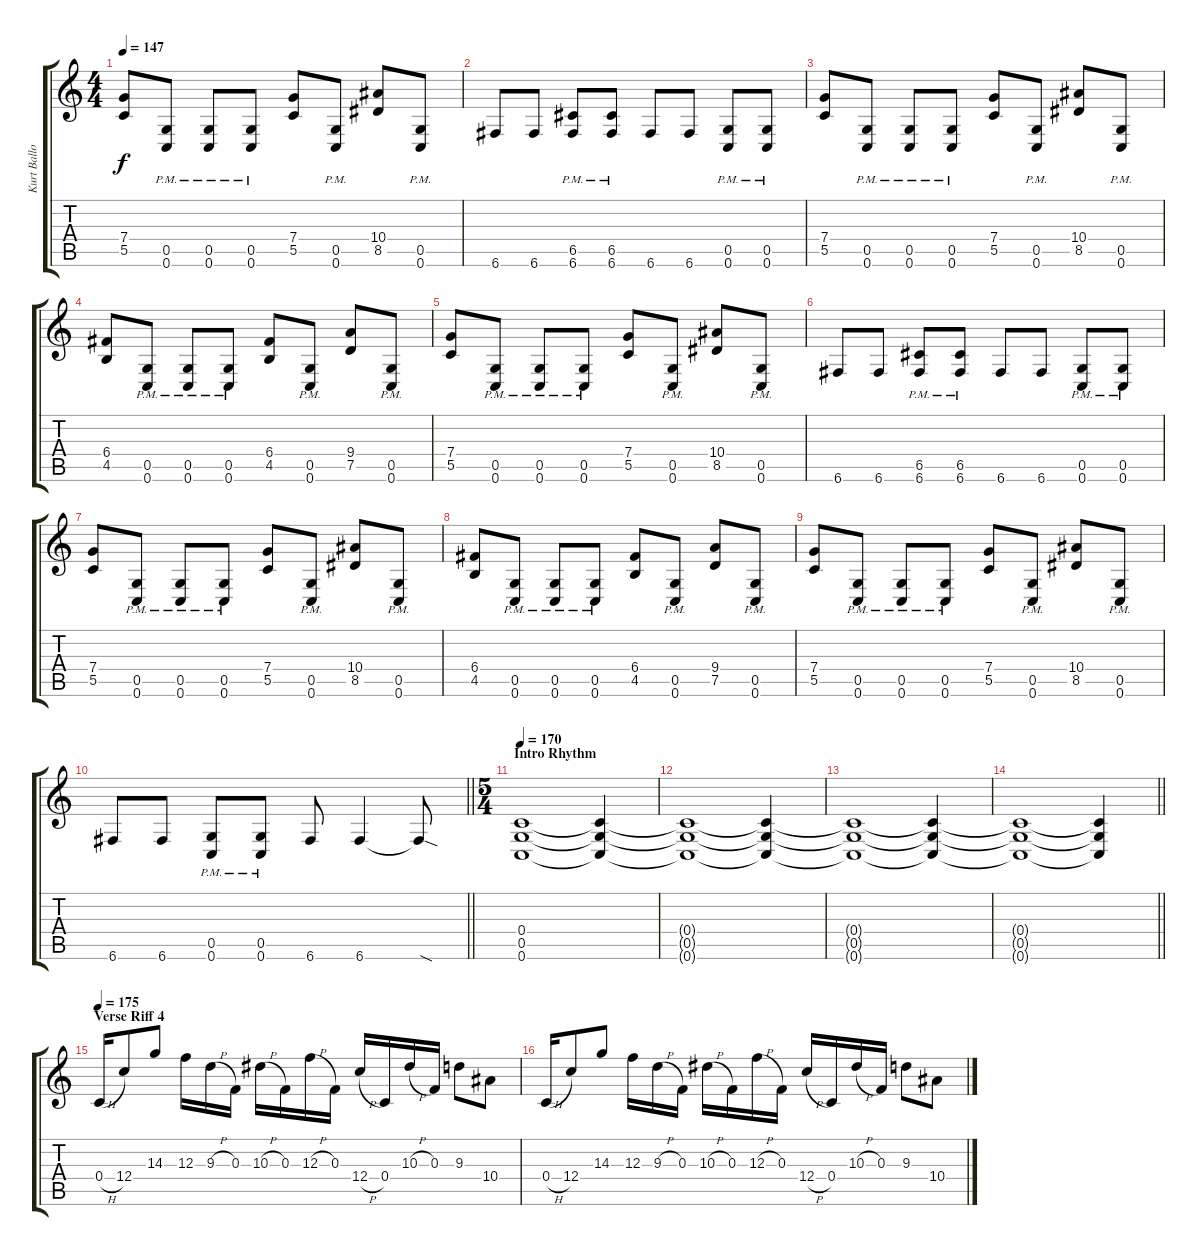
\track ("Kurt Ballou" "Kurt Ballo") {instrument overdrivenguitar}
\staff {score tabs}
\tuning (D4 A3 F3 C3 G2 C2) {hide}
\ts (4 4)
\tempo 147
\clef g2
\ks c
(7.4 5.5).8{dy f} (0.5{pm} 0.6{pm}).8 (0.5{pm} 0.6{pm}).8 (0.5{pm} 0.6{pm}).8 (7.4 5.5).8 (0.5{pm} 0.6{pm}).8 (10.4 8.5).8 (0.5{pm} 0.6{pm}).8 |
6.6.8 6.6.8 (6.5{pm} 6.6{pm}).8 (6.5{pm} 6.6{pm}).8 6.6.8 6.6.8 (0.5{pm} 0.6{pm}).8 (0.5{pm} 0.6{pm}).8 |
(7.4 5.5).8 (0.5{pm} 0.6{pm}).8 (0.5{pm} 0.6{pm}).8 (0.5{pm} 0.6{pm}).8 (7.4 5.5).8 (0.5{pm} 0.6{pm}).8 (10.4 8.5).8 (0.5{pm} 0.6{pm}).8 |
(6.4 4.5).8 (0.5{pm} 0.6{pm}).8 (0.5{pm} 0.6{pm}).8 (0.5{pm} 0.6{pm}).8 (6.4 4.5).8 (0.5{pm} 0.6{pm}).8 (9.4 7.5).8 (0.5{pm} 0.6{pm}).8 |
(7.4 5.5).8 (0.5{pm} 0.6{pm}).8 (0.5{pm} 0.6{pm}).8 (0.5{pm} 0.6{pm}).8 (7.4 5.5).8 (0.5{pm} 0.6{pm}).8 (10.4 8.5).8 (0.5{pm} 0.6{pm}).8 |
6.6.8 6.6.8 (6.5{pm} 6.6{pm}).8 (6.5{pm} 6.6{pm}).8 6.6.8 6.6.8 (0.5{pm} 0.6{pm}).8 (0.5{pm} 0.6{pm}).8 |
(7.4 5.5).8 (0.5{pm} 0.6{pm}).8 (0.5{pm} 0.6{pm}).8 (0.5{pm} 0.6{pm}).8 (7.4 5.5).8 (0.5{pm} 0.6{pm}).8 (10.4 8.5).8 (0.5{pm} 0.6{pm}).8 |
(6.4 4.5).8 (0.5{pm} 0.6{pm}).8 (0.5{pm} 0.6{pm}).8 (0.5{pm} 0.6{pm}).8 (6.4 4.5).8 (0.5{pm} 0.6{pm}).8 (9.4 7.5).8 (0.5{pm} 0.6{pm}).8 |
(7.4 5.5).8 (0.5{pm} 0.6{pm}).8 (0.5{pm} 0.6{pm}).8 (0.5{pm} 0.6{pm}).8 (7.4 5.5).8 (0.5{pm} 0.6{pm}).8 (10.4 8.5).8 (0.5{pm} 0.6{pm}).8 |
\barLineRight lightlight
6.6.8 6.6.8 (0.5{pm} 0.6{pm}).8 (0.5{pm} 0.6{pm}).8 6.6.8 6.6.4 6.6{sod t}.8 |
\ts (5 4)
\section ("" "Intro Rhythm")
\tempo 170
(0.4 0.5 0.6).1 (0.4{t} 0.5{t} 0.6{t}).4 |
(0.4{t} 0.5{t} 0.6{t}).1 (0.4{t} 0.5{t} 0.6{t}).4 |
(0.4{t} 0.5{t} 0.6{t}).1 (0.4{t} 0.5{t} 0.6{t}).4 |
\barLineRight lightlight
(0.4{t} 0.5{t} 0.6{t}).1 (0.4{t} 0.5{t} 0.6{t}).4 |
\section ("" "Verse Riff 4")
\tempo 175
0.4{h}.16 12.4.8 14.3.8 12.3.16 9.3{h}.16 0.3.16 10.3{h}.16 0.3.16 12.3{h}.16 0.3.16 12.4{h}.16 0.4.16 10.3{h}.16 0.3.16 9.3.8 10.4.8 |
0.4{h}.16 12.4.8 14.3.8 12.3.16 9.3{h}.16 0.3.16 10.3{h}.16 0.3.16 12.3{h}.16 0.3.16 12.4{h}.16 0.4.16 10.3{h}.16 0.3.16 9.3.8 10.4.8
